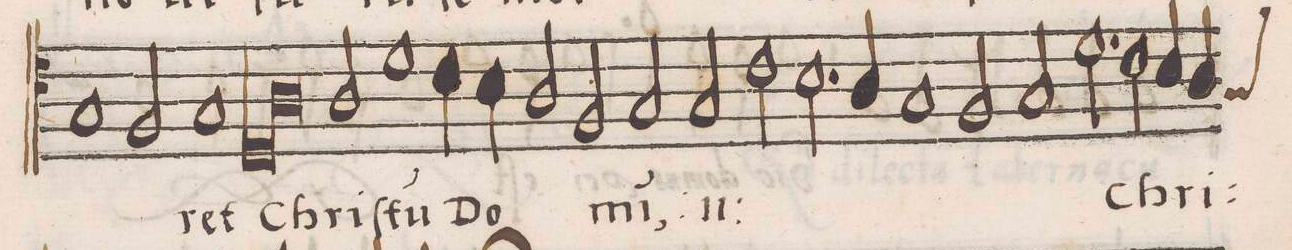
**kern	**text
*I"ALTVS	*
*clefC4	*
*k[]	*
*met(C)	*
*M2/1	*
1G/	.
=22-	=22-
2F/	.
1G	-ret
=23-	=23-
*lig	*
1D	Chri-
1A	.
*Xlig	*
=24-	=24-
2A/	-ſtu(m)
1d	.
4c\	Do-
4B\	.
=25-	=25-
2A/	.
2F/	-mi-
2G/	-(ni),
*	*ij
2G/	Chri-
=26-	=26-
2c\	-ſtu(m)
2.B\	Do-
4A/	.
1G/	.
=27-	=27-
2F/	-mi-
2G/	-(ni)
*	*Xij
2.d\	Chri-
=28-	=28-
4c\	.
4B/	.
*custos:G	*
4A/	.
*-	*-
